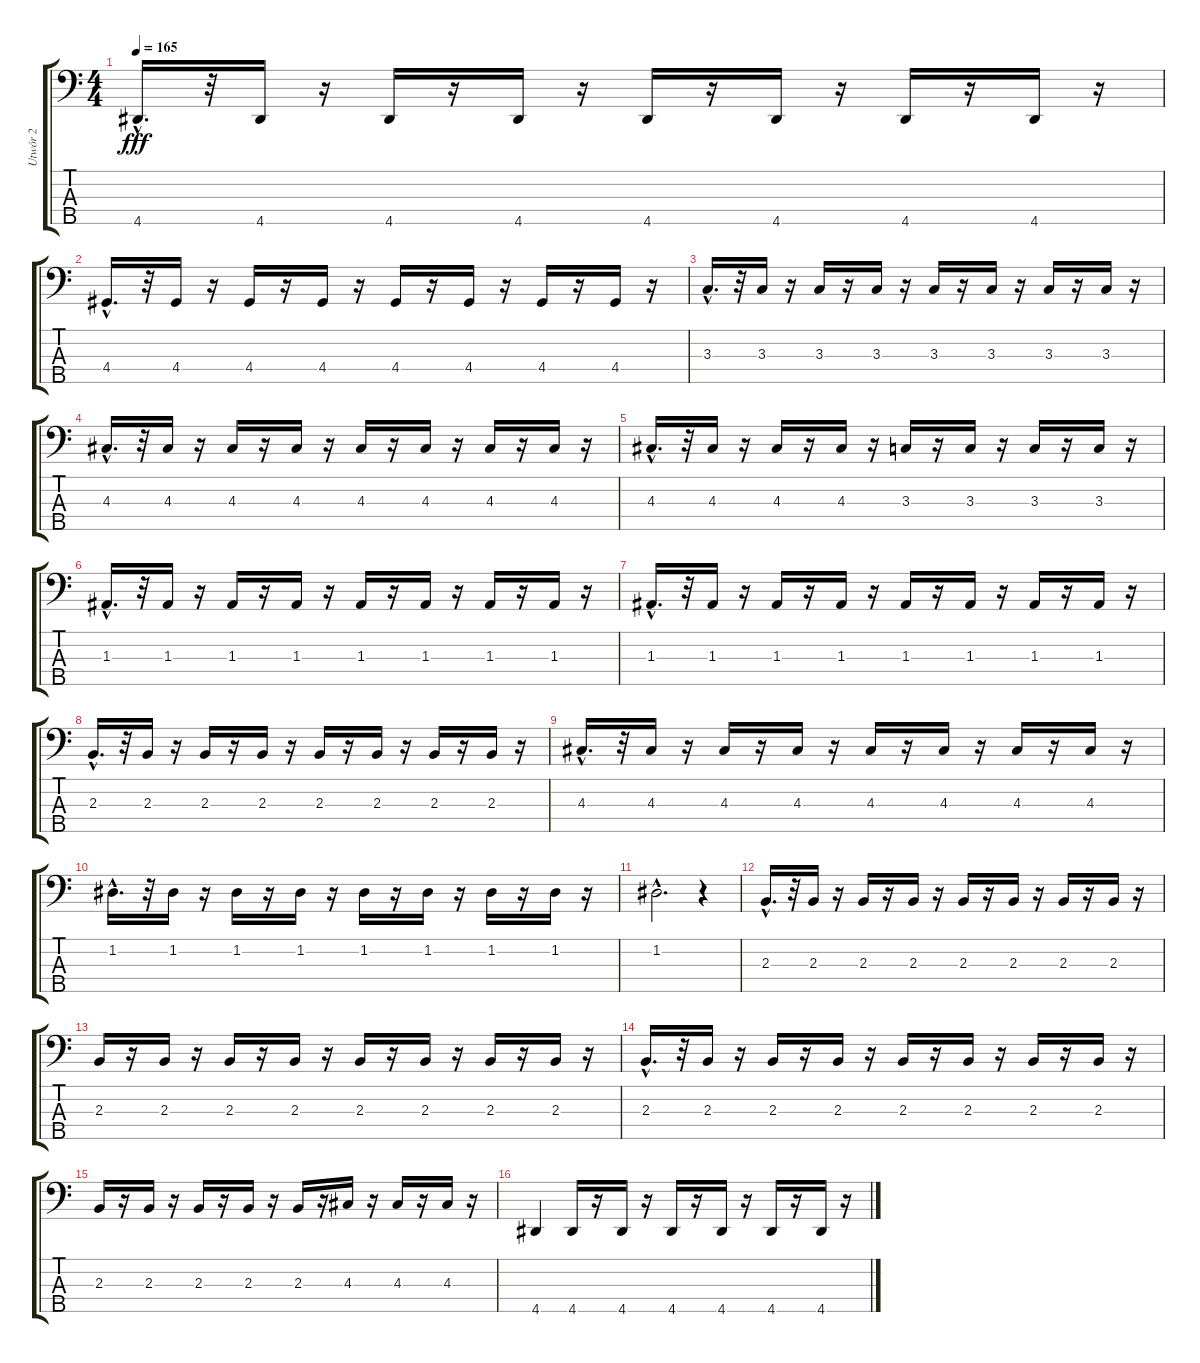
\track ("Utwór 2" "Utwór 2") {instrument electricbassfinger}
\staff {score tabs}
\tuning (G2 D2 A1 E1 B0) {hide}
\ts (4 4)
\tempo 165
\clef f4
\ks c
4.5{hac}.16{d dy fff} r.32 4.5.16 r.16 4.5.16 r.16 4.5.16 r.16 4.5.16 r.16 4.5.16 r.16 4.5.16 r.16 4.5.16 r.16 |
4.4{hac}.16{d} r.32 4.4.16 r.16 4.4.16 r.16 4.4.16 r.16 4.4.16 r.16 4.4.16 r.16 4.4.16 r.16 4.4.16 r.16 |
3.3{hac}.16{d} r.32 3.3.16 r.16 3.3.16 r.16 3.3.16 r.16 3.3.16 r.16 3.3.16 r.16 3.3.16 r.16 3.3.16 r.16 |
4.3{hac}.16{d} r.32 4.3.16 r.16 4.3.16 r.16 4.3.16 r.16 4.3.16 r.16 4.3.16 r.16 4.3.16 r.16 4.3.16 r.16 |
4.3{hac}.16{d} r.32 4.3.16 r.16 4.3.16 r.16 4.3.16 r.16 3.3.16 r.16 3.3.16 r.16 3.3.16 r.16 3.3.16 r.16 |
1.3{hac}.16{d} r.32 1.3.16 r.16 1.3.16 r.16 1.3.16 r.16 1.3.16 r.16 1.3.16 r.16 1.3.16 r.16 1.3.16 r.16 |
1.3{hac}.16{d} r.32 1.3.16 r.16 1.3.16 r.16 1.3.16 r.16 1.3.16 r.16 1.3.16 r.16 1.3.16 r.16 1.3.16 r.16 |
2.3{hac}.16{d} r.32 2.3.16 r.16 2.3.16 r.16 2.3.16 r.16 2.3.16 r.16 2.3.16 r.16 2.3.16 r.16 2.3.16 r.16 |
4.3{hac}.16{d} r.32 4.3.16 r.16 4.3.16 r.16 4.3.16 r.16 4.3.16 r.16 4.3.16 r.16 4.3.16 r.16 4.3.16 r.16 |
1.2{hac}.16{d} r.32 1.2.16 r.16 1.2.16 r.16 1.2.16 r.16 1.2.16 r.16 1.2.16 r.16 1.2.16 r.16 1.2.16 r.16 |
1.2{hac}.2{d} r.4 |
2.3{hac}.16{d} r.32 2.3.16 r.16 2.3.16 r.16 2.3.16 r.16 2.3.16 r.16 2.3.16 r.16 2.3.16 r.16 2.3.16 r.16 |
2.3.16 r.16 2.3.16 r.16 2.3.16 r.16 2.3.16 r.16 2.3.16 r.16 2.3.16 r.16 2.3.16 r.16 2.3.16 r.16 |
2.3{hac}.16{d} r.32 2.3.16 r.16 2.3.16 r.16 2.3.16 r.16 2.3.16 r.16 2.3.16 r.16 2.3.16 r.16 2.3.16 r.16 |
2.3.16 r.16 2.3.16 r.16 2.3.16 r.16 2.3.16 r.16 2.3.16 r.16 4.3.16 r.16 4.3.16 r.16 4.3.16 r.16 |
4.5.4 4.5.16 r.16 4.5.16 r.16 4.5.16 r.16 4.5.16 r.16 4.5.16 r.16 4.5.16 r.16
